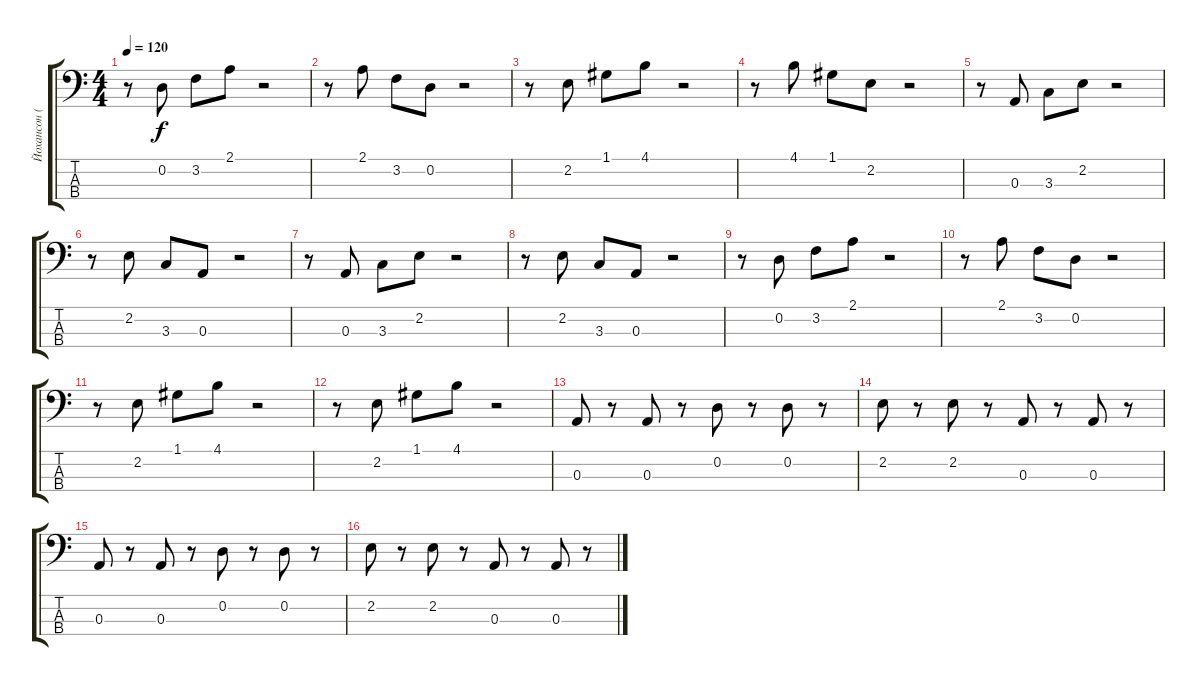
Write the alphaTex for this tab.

\track ("Йохансон (\"Чувиха\")" "Йохансон (") {instrument electricbasspick}
\staff {score tabs}
\tuning (G2 D2 A1 E1) {hide}
\ts (4 4)
\tempo 120
\clef f4
\ks c
r.8{dy f} 0.2.8 3.2.8 2.1.8 r.2 |
r.8 2.1.8 3.2.8 0.2.8 r.2 |
r.8 2.2.8 1.1.8 4.1.8 r.2 |
r.8 4.1.8 1.1.8 2.2.8 r.2 |
r.8 0.3.8 3.3.8 2.2.8 r.2 |
r.8 2.2.8 3.3.8 0.3.8 r.2 |
r.8 0.3.8 3.3.8 2.2.8 r.2 |
r.8 2.2.8 3.3.8 0.3.8 r.2 |
r.8 0.2.8 3.2.8 2.1.8 r.2 |
r.8 2.1.8 3.2.8 0.2.8 r.2 |
r.8 2.2.8 1.1.8 4.1.8 r.2 |
r.8 2.2.8 1.1.8 4.1.8 r.2 |
0.3.8 r.8 0.3.8 r.8 0.2.8 r.8 0.2.8 r.8 |
2.2.8 r.8 2.2.8 r.8 0.3.8 r.8 0.3.8 r.8 |
0.3.8 r.8 0.3.8 r.8 0.2.8 r.8 0.2.8 r.8 |
2.2.8 r.8 2.2.8 r.8 0.3.8 r.8 0.3.8 r.8
